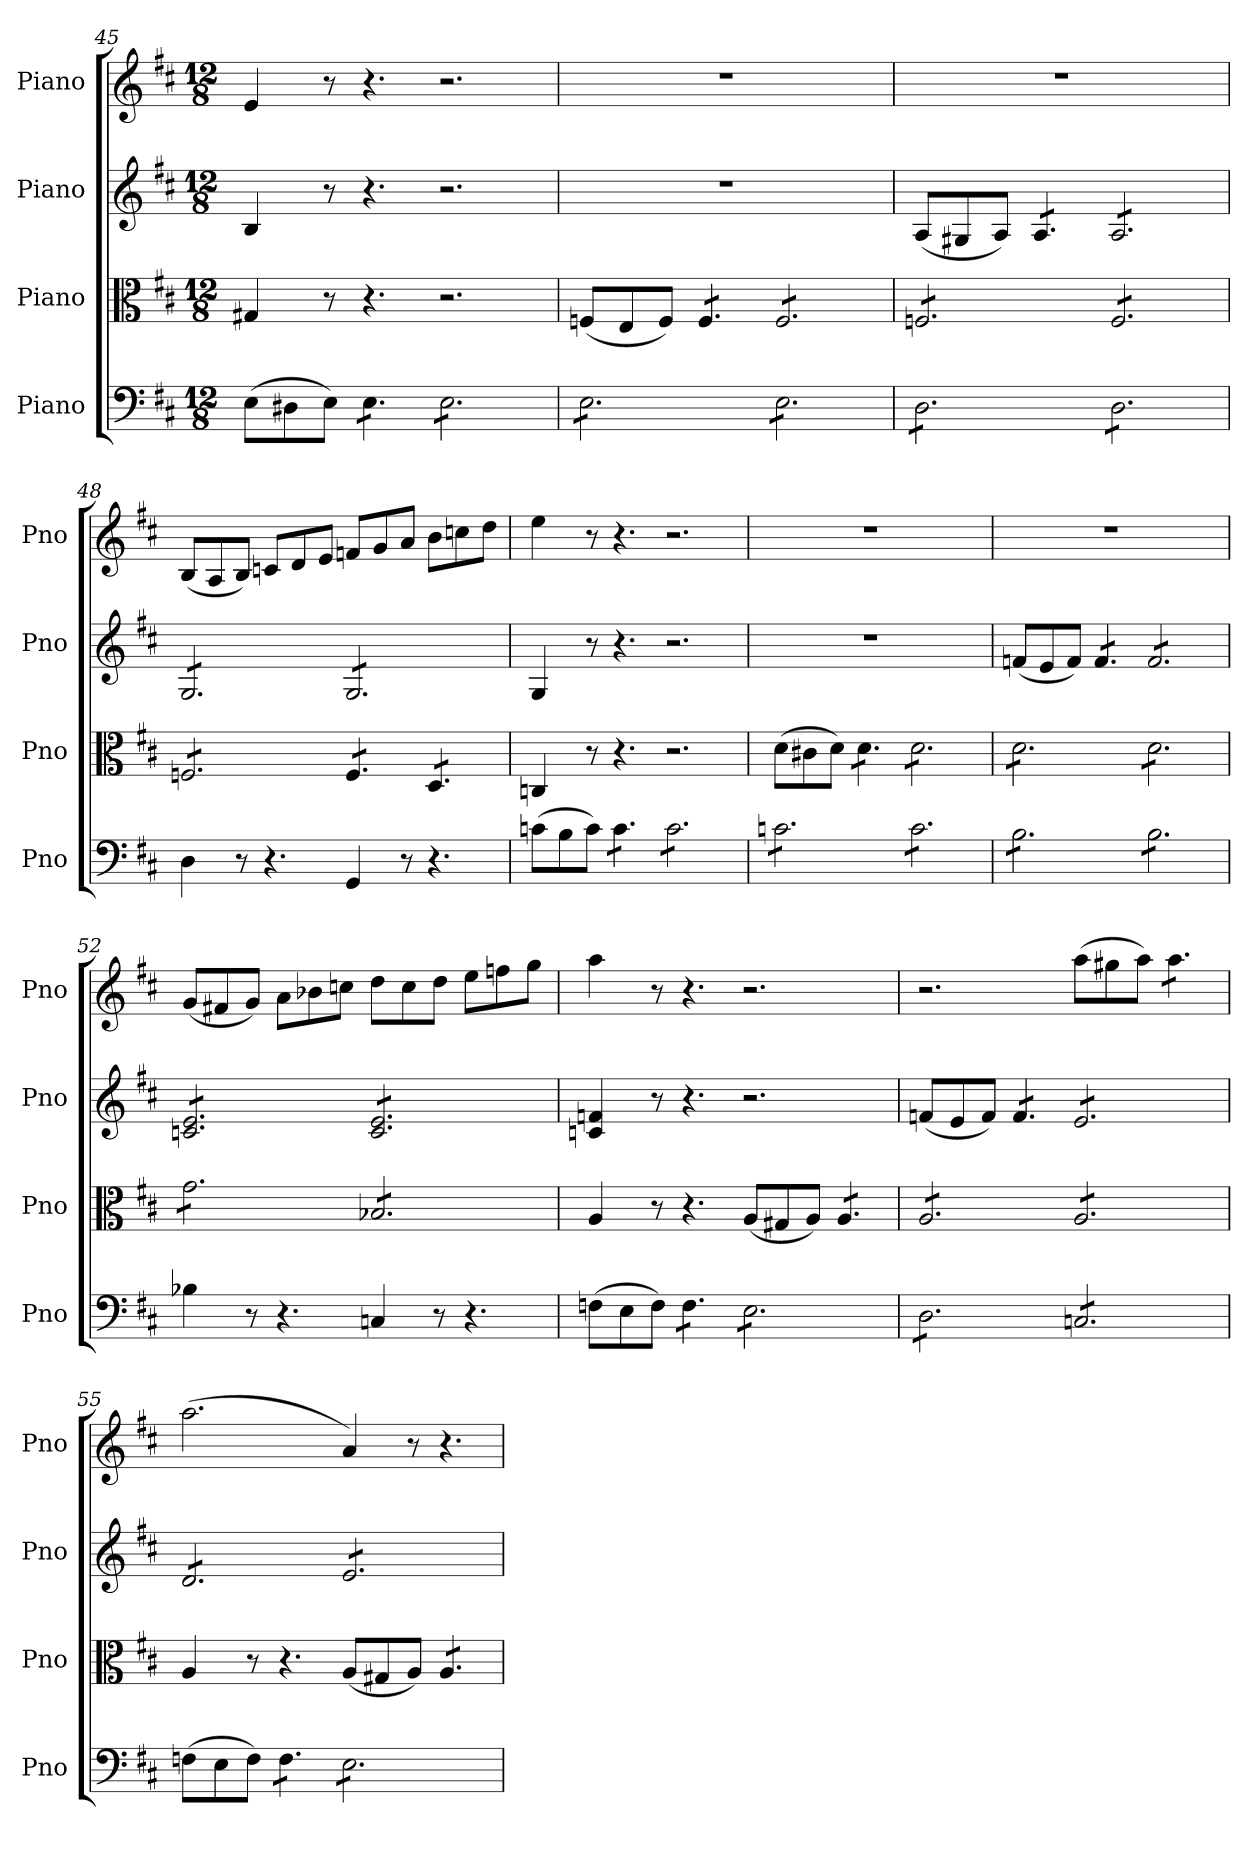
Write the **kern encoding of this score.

**kern	**kern	**kern	**kern
*part4	*part3	*part2	*part1
*staff4	*staff3	*staff2	*staff1
*I"Piano	*I"Piano	*I"Piano	*I"Piano
*I'Pno	*I'Pno	*I'Pno	*I'Pno
*clefF4	*clefC3	*clefG2	*clefG2
*k[f#c#]	*k[f#c#]	*k[f#c#]	*k[f#c#]
*M12/8	*M12/8	*M12/8	*M12/8
=45	=45	=45	=45
(8E\L	4G#X/	4B/	4e/
8D#X\	.	.	.
8E\J)	8r	8r	8r
*tremolo	*	*	*
8E\L	4.r	4.r	4.r
8E\	.	.	.
8E\J	.	.	.
8E\L	2.r	2.r	2.r
8E\	.	.	.
8E\	.	.	.
8E\	.	.	.
8E\	.	.	.
8E\J	.	.	.
=46	=46	=46	=46
8E\L	(8Fn/L	1.r	1.r
8E\	8E/	.	.
8E\	8F/J)	.	.
*	*tremolo	*	*
8E\	8F/L	.	.
8E\	8F/	.	.
8E\J	8F/J	.	.
8E\L	8F/L	.	.
8E\	8F/	.	.
8E\	8F/	.	.
8E\	8F/	.	.
8E\	8F/	.	.
8E\J	8F/J	.	.
!!LO:LB:g=z
=47	=47	=47	=47
8D\L	8Fn/L	(8A/L	1.r
8D\	8Fn/	8G#X/	.
8D\	8Fn/	8A/J)	.
*	*	*tremolo	*
8D\	8Fn/	8A/L	.
8D\	8Fn/	8A/	.
8D\J	8Fn/J	8A/J	.
8D\L	8F/L	8A/L	.
8D\	8F/	8A/	.
8D\	8F/	8A/	.
8D\	8F/	8A/	.
8D\	8F/	8A/	.
8D\J	8F/J	8A/J	.
*Xtremolo	*	*	*
=48	=48	=48	=48
4D\	8Fn/L	8G/L	(8B/L
.	8Fn/	8G/	8A/
8r	8Fn/	8G/	8B/J)
4.r	8Fn/	8G/	8cn/L
.	8Fn/	8G/	8d/
.	8Fn/J	8G/J	8e/J
4GG/	8F/L	8G/L	8fn/L
.	8F/	8G/	8g/
8r	8F/J	8G/	8a/J
4.r	8D/L	8G/	8b\L
.	8D/	8G/	8ccn\
.	8D/J	8G/J	8dd\J
*	*	*Xtremolo	*
*	*Xtremolo	*	*
=49	=49	=49	=49
(8cn\L	4Cn/	4G/	4ee\
8B\	.	.	.
8c\J)	8r	8r	8r
*tremolo	*	*	*
8c\L	4.r	4.r	4.r
8c\	.	.	.
8c\J	.	.	.
8c\L	2.r	2.r	2.r
8c\	.	.	.
8c\	.	.	.
8c\	.	.	.
8c\	.	.	.
8c\J	.	.	.
=50	=50	=50	=50
8cn\L	(8d\L	1.r	1.r
8cn\	8c#X\	.	.
8cn\	8d\J)	.	.
*	*tremolo	*	*
8cn\	8d\L	.	.
8cn\	8d\	.	.
8cn\J	8d\J	.	.
8c\L	8d\L	.	.
8c\	8d\	.	.
8c\	8d\	.	.
8c\	8d\	.	.
8c\	8d\	.	.
8c\J	8d\J	.	.
=51	=51	=51	=51
8B\L	8d\L	(8fn/L	1.r
8B\	8d\	8e/	.
8B\	8d\	8f/J)	.
*	*	*tremolo	*
8B\	8d\	8f/L	.
8B\	8d\	8f/	.
8B\J	8d\J	8f/J	.
8B\L	8d\L	8f/L	.
8B\	8d\	8f/	.
8B\	8d\	8f/	.
8B\	8d\	8f/	.
8B\	8d\	8f/	.
8B\J	8d\J	8f/J	.
*Xtremolo	*	*	*
=52	=52	=52	=52
4B-X\	8g\L	8cn/ 8e/L	(8g/L
.	8g\	8cn/ 8e/	8f#X/
8r	8g\	8cn/ 8e/	8g/J)
4.r	8g\	8cn/ 8e/	8a\L
.	8g\	8cn/ 8e/	8b-X\
.	8g\J	8cn/ 8e/J	8ccn\J
4Cn/	8B-X/L	8c/ 8e/L	8dd\L
.	8B-X/	8c/ 8e/	8cc\
8r	8B-X/	8c/ 8e/	8dd\J
4.r	8B-X/	8c/ 8e/	8ee\L
.	8B-X/	8c/ 8e/	8ffn\
.	8B-X/J	8c/ 8e/J	8gg\J
*	*	*Xtremolo	*
*	*Xtremolo	*	*
!!LO:PB:g=z
=53	=53	=53	=53
(8Fn\L	4A/	4cn/ 4fn/	4aa\
8E\	.	.	.
8F\J)	8r	8r	8r
*tremolo	*	*	*
8F\L	4.r	4.r	4.r
8F\	.	.	.
8F\J	.	.	.
8E\L	(8A/L	2.r	2.r
8E\	8G#X/	.	.
8E\	8A/J)	.	.
*	*tremolo	*	*
8E\	8A/L	.	.
8E\	8A/	.	.
8E\J	8A/J	.	.
=54	=54	=54	=54
8D\L	8A/L	(8fn/L	2.r
8D\	8A/	8e/	.
8D\	8A/	8f/J)	.
*	*	*tremolo	*
8D\	8A/	8f/L	.
8D\	8A/	8f/	.
8D\J	8A/J	8f/J	.
8Cn/L	8A/L	8e/L	(8aa\L
8Cn/	8A/	8e/	8gg#X\
8Cn/	8A/	8e/	8aa\J)
*	*	*	*tremolo
8Cn/	8A/	8e/	8aa\L
8Cn/	8A/	8e/	8aa\
8Cn/J	8A/J	8e/J	8aa\J
*	*	*	*Xtremolo
*	*Xtremolo	*	*
*Xtremolo	*	*	*
=55	=55	=55	=55
(8Fn\L	4A/	8d/L	(2.aa\
8E\	.	8d/	.
8F\J)	8r	8d/	.
*tremolo	*	*	*
8F\L	4.r	8d/	.
8F\	.	8d/	.
8F\J	.	8d/J	.
8E\L	(8A/L	8e/L	4a/)
8E\	8G#X/	8e/	.
8E\	8A/J)	8e/	8r
*	*tremolo	*	*
8E\	8A/L	8e/	4.r
8E\	8A/	8e/	.
8E\J	8A/J	8e/J	.
*	*	*Xtremolo	*
*	*Xtremolo	*	*
*Xtremolo	*	*	*
=	=	=	=
*-	*-	*-	*-
